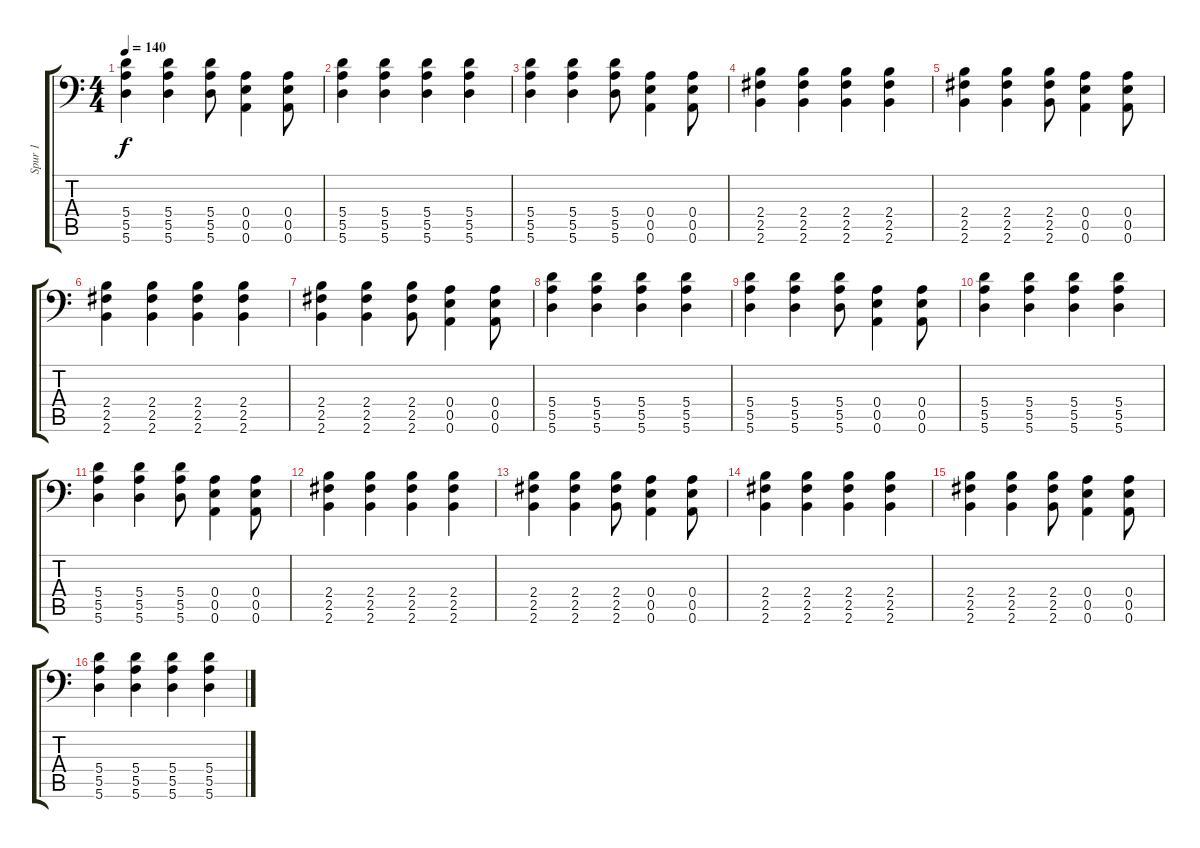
\track ("Spur 1" "Spur 1") {instrument distortionguitar}
\staff {score tabs}
\tuning (B3 Gb3 D3 A2 E2 A1) {hide}
\ts (4 4)
\tempo 140
\clef f4
\ks c
(5.4 5.5 5.6).4{dy f} (5.4 5.5 5.6).4 (5.4 5.5 5.6).8 (0.4 0.5 0.6).4 (0.4 0.5 0.6).8 |
(5.4 5.5 5.6).4 (5.4 5.5 5.6).4 (5.4 5.5 5.6).4 (5.4 5.5 5.6).4 |
(5.4 5.5 5.6).4 (5.4 5.5 5.6).4 (5.4 5.5 5.6).8 (0.4 0.5 0.6).4 (0.4 0.5 0.6).8 |
(2.4 2.5 2.6).4 (2.4 2.5 2.6).4 (2.4 2.5 2.6).4 (2.4 2.5 2.6).4 |
(2.4 2.5 2.6).4 (2.4 2.5 2.6).4 (2.4 2.5 2.6).8 (0.4 0.5 0.6).4 (0.4 0.5 0.6).8 |
(2.4 2.5 2.6).4 (2.4 2.5 2.6).4 (2.4 2.5 2.6).4 (2.4 2.5 2.6).4 |
(2.4 2.5 2.6).4 (2.4 2.5 2.6).4 (2.4 2.5 2.6).8 (0.4 0.5 0.6).4 (0.4 0.5 0.6).8 |
(5.4 5.5 5.6).4 (5.4 5.5 5.6).4 (5.4 5.5 5.6).4 (5.4 5.5 5.6).4 |
(5.4 5.5 5.6).4 (5.4 5.5 5.6).4 (5.4 5.5 5.6).8 (0.4 0.5 0.6).4 (0.4 0.5 0.6).8 |
(5.4 5.5 5.6).4 (5.4 5.5 5.6).4 (5.4 5.5 5.6).4 (5.4 5.5 5.6).4 |
(5.4 5.5 5.6).4 (5.4 5.5 5.6).4 (5.4 5.5 5.6).8 (0.4 0.5 0.6).4 (0.4 0.5 0.6).8 |
(2.4 2.5 2.6).4 (2.4 2.5 2.6).4 (2.4 2.5 2.6).4 (2.4 2.5 2.6).4 |
(2.4 2.5 2.6).4 (2.4 2.5 2.6).4 (2.4 2.5 2.6).8 (0.4 0.5 0.6).4 (0.4 0.5 0.6).8 |
(2.4 2.5 2.6).4 (2.4 2.5 2.6).4 (2.4 2.5 2.6).4 (2.4 2.5 2.6).4 |
(2.4 2.5 2.6).4 (2.4 2.5 2.6).4 (2.4 2.5 2.6).8 (0.4 0.5 0.6).4 (0.4 0.5 0.6).8 |
(5.4 5.5 5.6).4 (5.4 5.5 5.6).4 (5.4 5.5 5.6).4 (5.4 5.5 5.6).4
